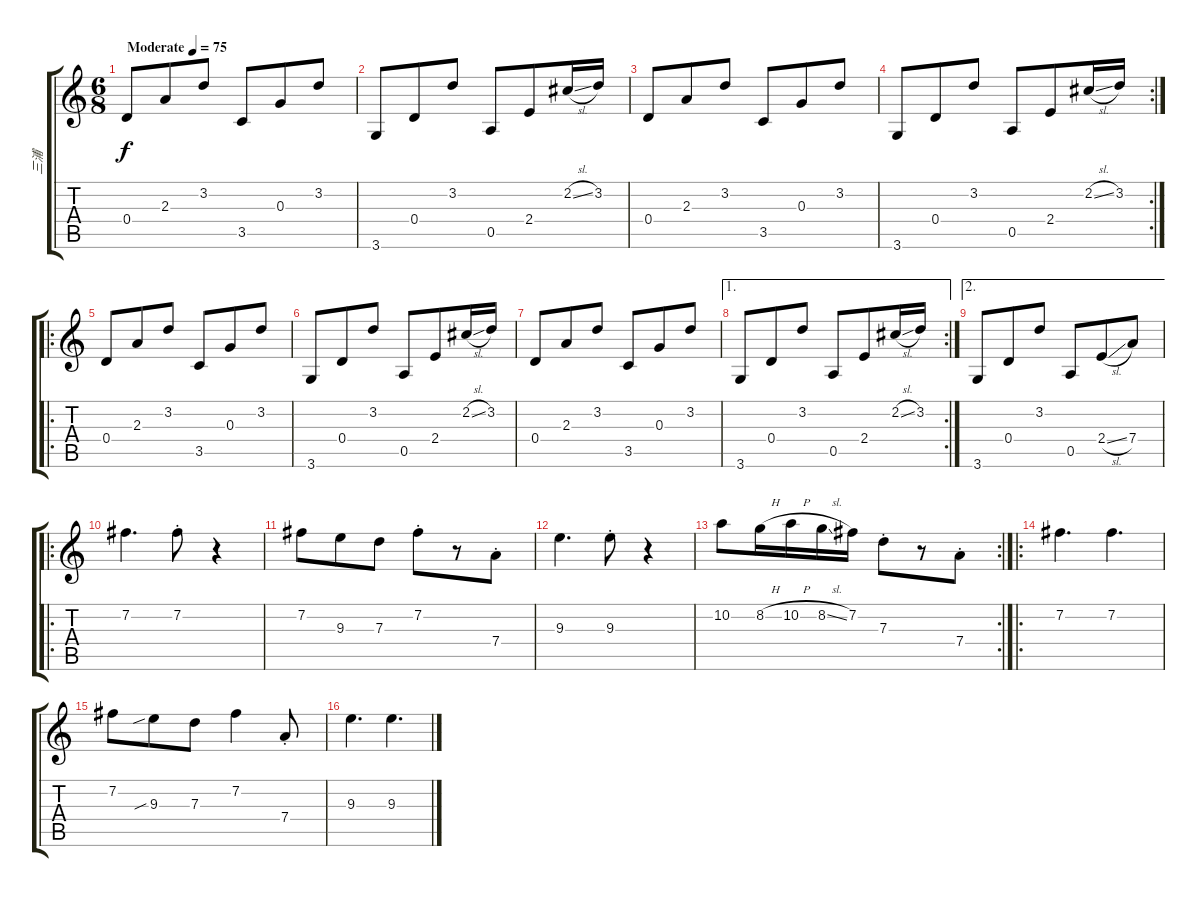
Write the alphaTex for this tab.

\track ("三浦" "三浦") {instrument acousticguitarsteel}
\staff {score tabs}
\tuning (E4 B3 G3 D3 A2 E2) {hide}
\ts (6 8)
\tempo (75 "Moderate")
\clef g2
\ks c
0.4.8{dy f instrument acousticguitarsteel} 2.3.8 3.2.8 3.5.8 0.3.8 3.2.8 |
3.6.8 0.4.8 3.2.8 0.5.8 2.4.8 2.2{sl}.16 3.2.16 |
0.4.8 2.3.8 3.2.8 3.5.8 0.3.8 3.2.8 |
\rc 2
3.6.8 0.4.8 3.2.8 0.5.8 2.4.8 2.2{sl}.16 3.2.16 |
\ro
0.4.8 2.3.8 3.2.8 3.5.8 0.3.8 3.2.8 |
3.6.8 0.4.8 3.2.8 0.5.8 2.4.8 2.2{sl}.16 3.2.16 |
0.4.8 2.3.8 3.2.8 3.5.8 0.3.8 3.2.8 |
\ae 1
\rc 2
3.6.8 0.4.8 3.2.8 0.5.8 2.4.8 2.2{sl}.16 3.2.16 |
\ae 2
3.6.8 0.4.8 3.2.8 0.5.8 2.4{sl}.8 7.4.8 |
\ro
7.2.4{d} 7.2{st}.8 r.4 |
7.2.8 9.3.8 7.3.8 7.2{st}.8 r.8 7.4{st}.8 |
9.3.4{d} 9.3{st}.8 r.4 |
\rc 2
10.2.8 8.2{h}.16 10.2{h}.16 8.2{sl}.16 7.2.16 7.3{st}.8 r.8 7.4{st}.8 |
\ro
7.2.4{d} 7.2.4{d} |
7.2.8 9.3{sib}.8 7.3.8 7.2.4 7.4{st}.8 |
9.3.4{d} 9.3.4{d}
